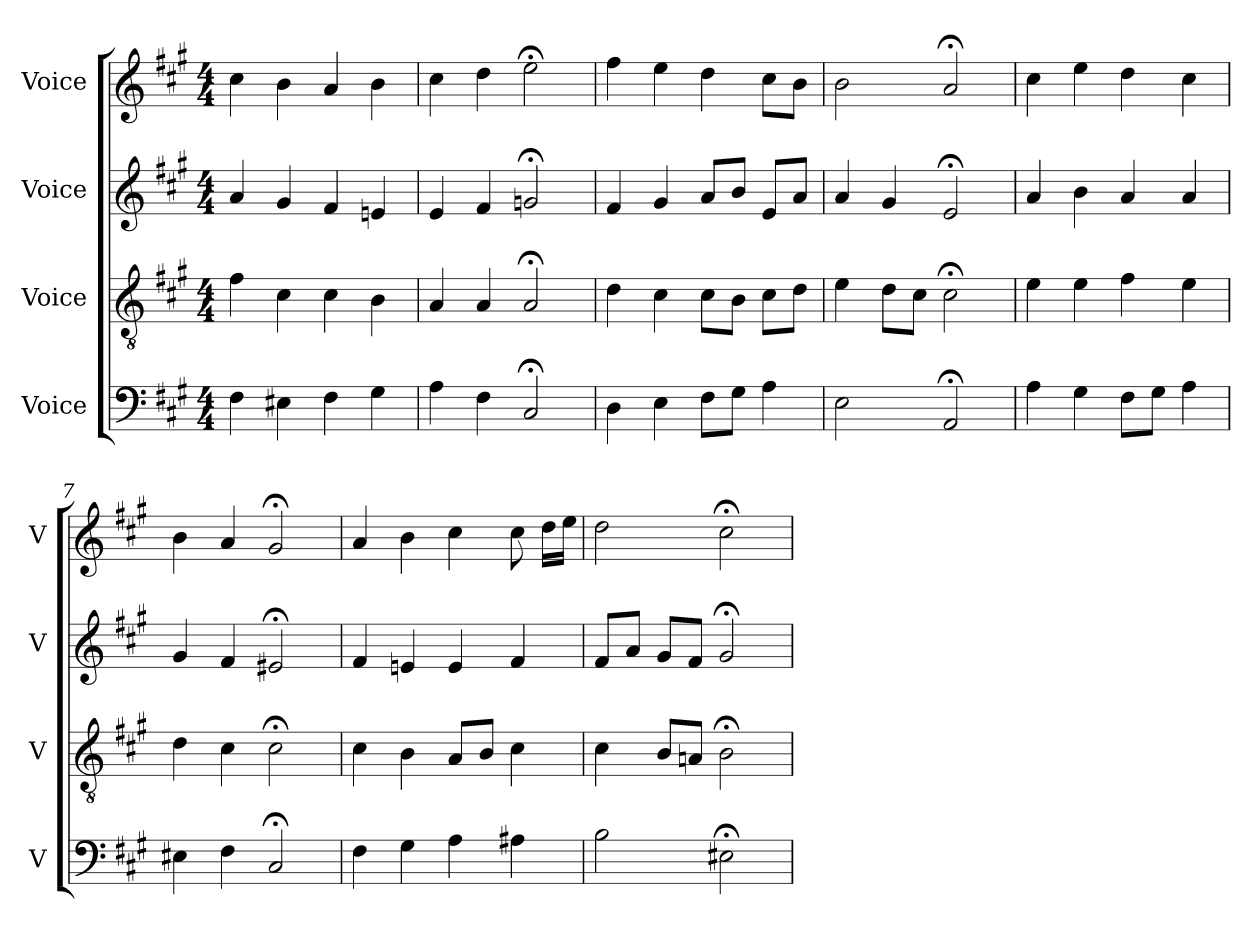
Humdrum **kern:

**kern	**kern	**kern	**kern
*part4	*part3	*part2	*part1
*staff4	*staff3	*staff2	*staff1
*I"Voice	*I"Voice	*I"Voice	*I"Voice
*I'V	*I'V	*I'V	*I'V
*clefF4	*clefGv2	*clefG2	*clefG2
*k[f#c#g#]	*k[f#c#g#]	*k[f#c#g#]	*k[f#c#g#]
*M4/4	*M4/4	*M4/4	*M4/4
=	=	=	=
4F#	4f#	4a	4cc#
4E#X	4c#	4g#	4b
4F#	4c#	4f#	4a
4G#	4B	4en	4b
=3	=3	=3	=3
4A	4A	4e	4cc#
4F#	4A	4f#	4dd
2C#;<	2A;<	2gn;<	2ee;<
=4	=4	=4	=4
4D	4d	4f#	4ff#
4E	4c#	4g#	4ee
8F#L	8c#L	8aL	4dd
8G#J	8BJ	8bJ	.
4A	8c#L	8eL	8cc#L
.	8dJ	8aJ	8bJ
=5	=5	=5	=5
2E	4e	4a	2b
.	8dL	4g#	.
.	8c#J	.	.
2AA;<	2c#;<	2e;<	2a;<
=6	=6	=6	=6
4A	4e	4a	4cc#
4G#	4e	4b	4ee
8F#L	4f#	4a	4dd
8G#J	.	.	.
4A	4e	4a	4cc#
=7	=7	=7	=7
4E#X	4d	4g#	4b
4F#	4c#	4f#	4a
2C#;<	2c#;<	2e#X;<	2g#;<
=8	=8	=8	=8
4F#	4c#	4f#	4a
4G#	4B	4en	4b
4A	8AL	4e	4cc#
.	8BJ	.	.
4A#X	4c#	4f#	8cc#
.	.	.	16ddLL
.	.	.	16eeJJ
=9	=9	=9	=9
2B	4c#	8f#L	2dd
.	.	8aJ	.
.	8BL	8g#L	.
.	8AnJ	8f#J	.
2E#X;<	2B;<	2g#;<	2cc#;<
=	=	=	=
*-	*-	*-	*-
